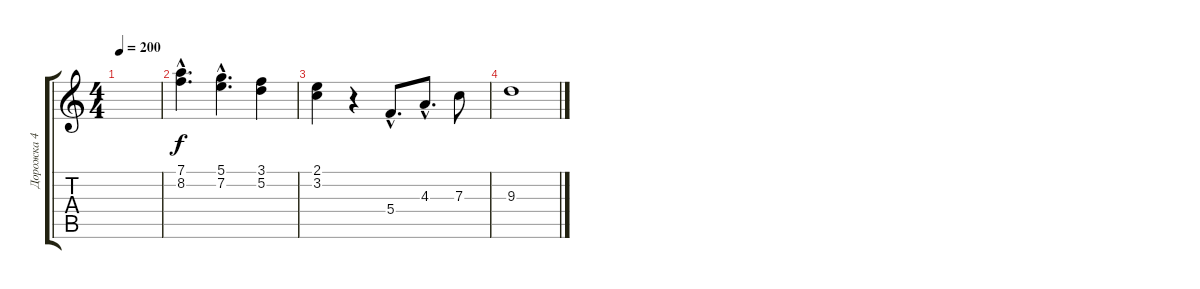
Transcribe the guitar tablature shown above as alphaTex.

\track ("Дорожка 4" "Дорожка 4") {instrument distortionguitar}
\staff {score tabs}
\tuning (D4 A3 F3 C3 G2 D2) {hide}
\ts (4 4)
\tempo 200
\clef g2
\ks c
|
(7.1{hac} 8.2{hac}).4{d} (5.1{hac} 7.2{hac}).4{d} (3.1 5.2).4 |
(2.1 3.2).4 r.4 5.4{hac}.8{d} 4.3{hac}.8{d} 7.3.8 |
9.3.1
